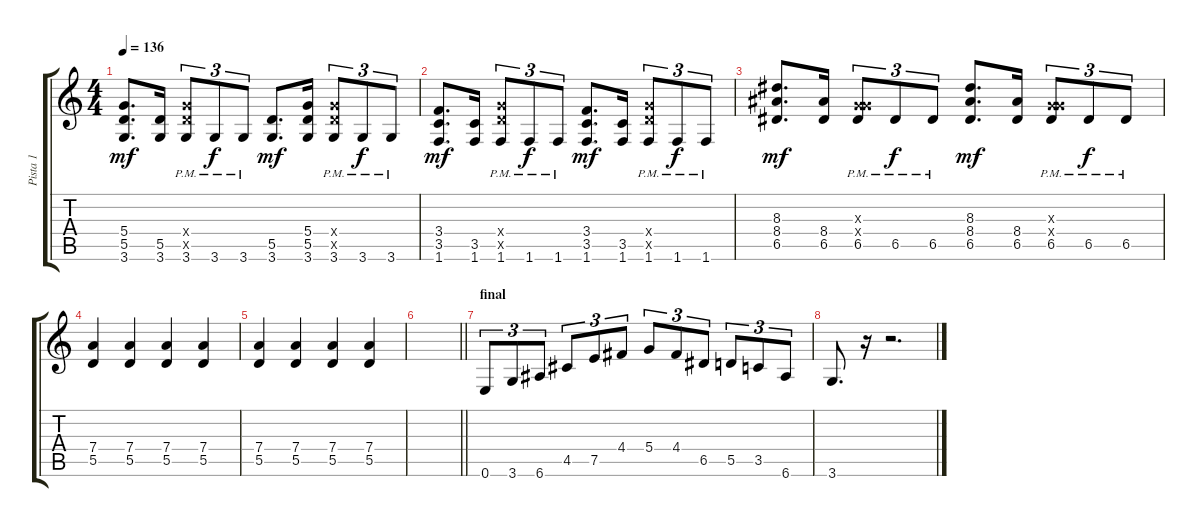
\track ("Pista 1" "Pista 1") {instrument overdrivenguitar}
\staff {score tabs}
\tuning (E4 B3 G3 D3 A2 E2) {hide}
\ts (4 4)
\tempo 136
\clef g2
\ks c
(5.4 5.5 3.6).8{d dy mf} (5.5 3.6).16 (5.4{x} 5.5{x} 3.6{pm}).8{tu (3 2)} 3.6{pm}.8{tu (3 2) dy f} 3.6{pm}.8{tu (3 2)} (5.5 3.6).8{d dy mf} (5.4 5.5 3.6).16 (5.4{x} 5.5{x} 3.6{pm}).8{tu (3 2)} 3.6{pm}.8{tu (3 2) dy f} 3.6{pm}.8{tu (3 2)} |
(3.4 3.5 1.6).8{d dy mf} (3.5 1.6).16 (5.4{x} 5.5{x} 1.6{pm}).8{tu (3 2)} 1.6{pm}.8{tu (3 2) dy f} 1.6{pm}.8{tu (3 2)} (3.4 3.5 1.6).8{d dy mf} (3.5 1.6).16 (5.4{x} 5.5{x} 1.6{pm}).8{tu (3 2)} 1.6{pm}.8{tu (3 2) dy f} 1.6{pm}.8{tu (3 2)} |
(8.3 8.4 6.5).8{d dy mf} (8.4 6.5).16 (0.3{x} 5.4{x} 6.5{pm}).8{tu (3 2)} 6.5{pm}.8{tu (3 2) dy f} 6.5{pm}.8{tu (3 2)} (8.3 8.4 6.5).8{d dy mf} (8.4 6.5).16 (0.3{x} 5.4{x} 6.5{pm}).8{tu (3 2)} 6.5{pm}.8{tu (3 2) dy f} 6.5{pm}.8{tu (3 2)} |
(7.4 5.5).4 (7.4 5.5).4 (7.4 5.5).4 (7.4 5.5).4 |
(7.4 5.5).4 (7.4 5.5).4 (7.4 5.5).4 (7.4 5.5).4 |
\barLineRight lightlight
|
\section ("" "final")
0.6.8{tu (3 2)} 3.6.8{tu (3 2)} 6.6.8{tu (3 2)} 4.5.8{tu (3 2)} 7.5.8{tu (3 2)} 4.4.8{tu (3 2)} 5.4.8{tu (3 2)} 4.4.8{tu (3 2)} 6.5.8{tu (3 2)} 5.5.8{tu (3 2)} 3.5.8{tu (3 2)} 6.6.8{tu (3 2)} |
3.6.8{d} r.16 r.2{d}
